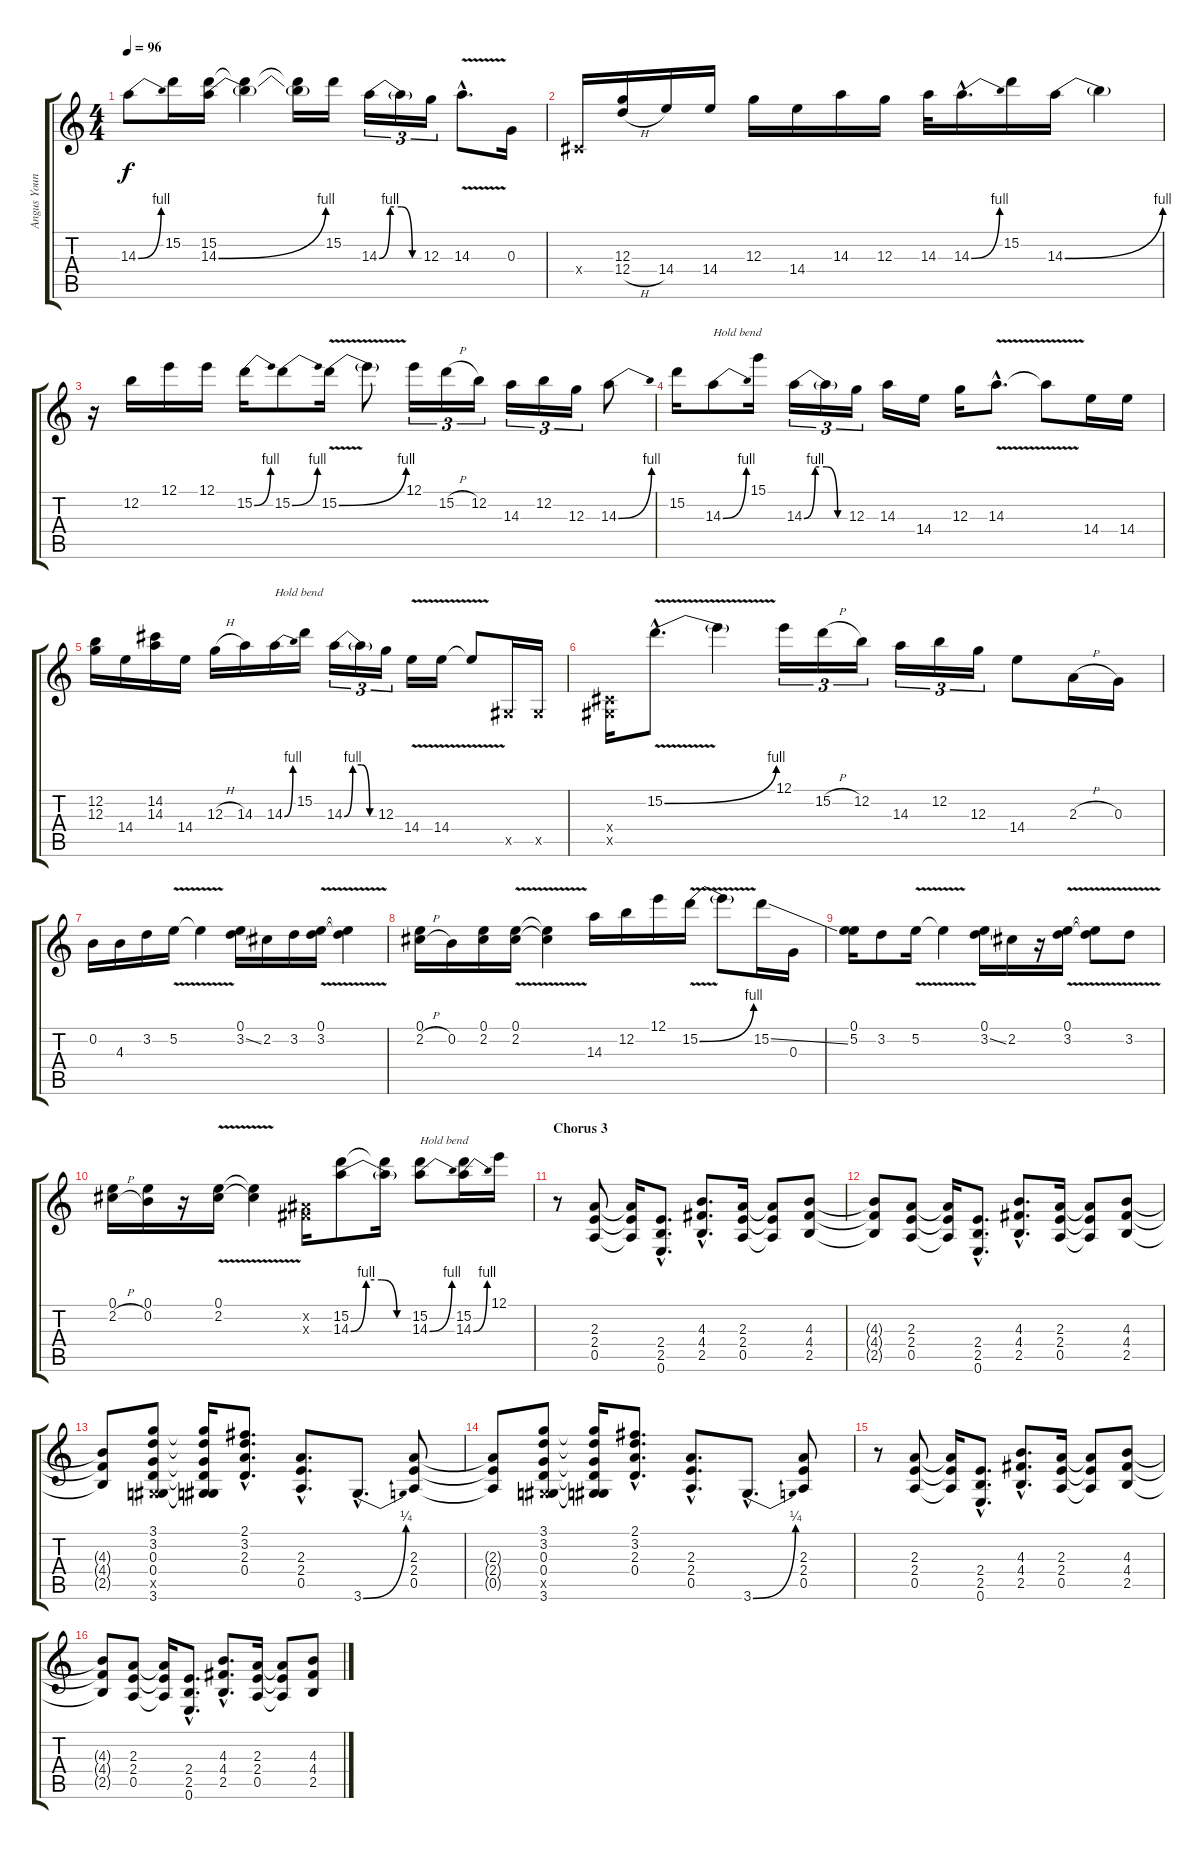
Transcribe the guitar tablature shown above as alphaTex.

\track ("Angus Young" "Angus Youn") {instrument distortionguitar}
\staff {score tabs}
\tuning (E4 B3 G3 D3 A2 E2) {hide}
\ts (4 4)
\tempo 96
\clef g2
\ks c
14.3{be (bend 0 0 60 4)}.8{dy f} 15.2.16 (15.2 14.3{be (bend 0 0 60 4)}).16 (15.2{t} 14.3{t}).4 (15.2{t} 14.3{t}).16 15.2.16 14.3{be (custom 0 0 15 4 30 4 45 0 60 0)}.16{tu (3 2)} 14.3{t}.16{tu (3 2)} 12.3.16{tu (3 2)} 14.3{v hac}.8{d} 0.3.16 |
-1.4{x}.16 (12.3 12.4{h}).16 14.4.16 14.4.16 12.3.16 14.4.16 14.3.16 12.3.16 14.3.32 14.3{be (bend 0 0 60 4) hac}.16{d} 15.2.16 14.3{be (bend 0 0 60 4)}.16 14.3{t}.4 |
r.16 12.2.16 12.1.16 12.1.16 15.2{be (bend 0 0 60 4)}.16 15.2{be (bend 0 0 60 4)}.8 15.2{be (bend 0 0 60 4) v}.16 15.2{t}.8 12.1.16{tu (3 2)} 15.2{h}.16{tu (3 2)} 12.2.16{tu (3 2)} 14.3.16{tu (3 2)} 12.2.16{tu (3 2)} 12.3.16{tu (3 2)} 14.3{be (bend 0 0 60 4)}.8 |
15.2.16 14.3{be (bend 0 0 60 4)}.8{txt "Hold bend"} 15.1.16 14.3{be (custom 0 0 15 4 30 4 45 0 60 0)}.16{tu (3 2)} 14.3{t}.16{tu (3 2)} 12.3.16{tu (3 2)} 14.3.16 14.4.16 12.3.16 14.3{v hac}.8{d} 14.3{t}.8 14.4.16 14.4.16 |
(12.2 12.3).16 14.4.16 (14.2 14.3).16 14.4.16 12.3{h}.16 14.3.16 14.3{be (bend 0 0 60 4)}.16{txt "Hold bend"} 15.2.16 14.3{be (custom 0 0 15 4 30 4 45 0 60 0)}.16{tu (3 2)} 14.3{t}.16{tu (3 2)} 12.3.16{tu (3 2)} 14.4{v}.16 14.4{v}.16 14.4{t}.8 -1.5{x}.16 -1.5{x}.16 |
(-1.4{x} -1.5{x}).16 15.2{be (bend 0 0 60 4) v hac}.8{d} 15.2{t}.4 12.1.16{tu (3 2)} 15.2{h}.16{tu (3 2)} 12.2.16{tu (3 2)} 14.3.16{tu (3 2)} 12.2.16{tu (3 2)} 12.3.16{tu (3 2)} 14.4.8 2.3{h}.16 0.3.16 |
0.2.16 4.3.16 3.2.16 5.2{v}.16 5.2{t}.4 (0.1 3.2{ss}).16 2.2.16 3.2.16 (0.1{v} 3.2{v}).16 (0.1{t} 3.2{t}).4 |
(0.1 2.2{h}).16 0.2.16 (0.1 2.2).16 (0.1{v} 2.2{v}).16 (0.1{t} 2.2{t}).4 14.3.16 12.2.16 12.1.16 15.2{be (bend 0 0 60 4) v}.16 15.2{t}.8 15.2{ss}.16 0.3.16 |
(0.1 5.2).16 3.2.8 5.2{v}.16 5.2{t}.4 (0.1 3.2{ss}).16 2.2.16 r.16 (0.1{v} 3.2{v}).16 (0.1{t} 3.2{t}).8 3.2{v}.8 |
(0.1 2.2{h}).16 (0.1 0.2).16 r.16 (0.1{v} 2.2{v}).16 (0.1{t} 2.2{t}).4 (-1.2{x} -1.3{x}).16 (15.2 14.3{be (custom 0 0 15 4 30 4 45 0 60 0)}).8 (15.2{t} 14.3{t}).16 (15.2 14.3{be (bend 0 0 60 4)}).8{txt "Hold bend"} (15.2 14.3{be (bend 0 0 60 4)}).16 12.1.16 |
\section ("" "Chorus 3")
r.8{volume 14} (2.3 2.4 0.5).8 (2.3{t} 2.4{t} 0.5{t}).16 (2.4{hac} 2.5{hac} 0.6{hac}).8{d} (4.3{hac} 4.4{hac} 2.5{hac}).8{d} (2.3 2.4 0.5).16 (2.3{t} 2.4{t} 0.5{t}).8 (4.3 4.4 2.5).8 |
(4.3{t} 4.4{t} 2.5{t}).8 (2.3 2.4 0.5).8 (2.3{t} 2.4{t} 0.5{t}).16 (2.4{hac} 2.5{hac} 0.6{hac}).8{d} (4.3{hac} 4.4{hac} 2.5{hac}).8{d} (2.3 2.4 0.5).16 (2.3{t} 2.4{t} 0.5{t}).8 (4.3 4.4 2.5).8 |
(4.3{t} 4.4{t} 2.5{t}).8 (3.1 3.2 0.3 0.4 -1.5{x} 3.6).8 (3.1{t} 3.2{t} 0.3{t} 0.4{t} -1.5{t} 3.6{t}).16 (2.1{hac} 3.2{hac} 2.3{hac} 0.4{hac}).8{d} (2.3{hac} 2.4{hac} 0.5{hac}).8{d} 3.6{be (bend 0 0 60 1) hac}.8{d} (2.3 2.4 0.5).8 |
(2.3{t} 2.4{t} 0.5{t}).8 (3.1 3.2 0.3 0.4 -1.5{x} 3.6).8 (3.1{t} 3.2{t} 0.3{t} 0.4{t} -1.5{t} 3.6{t}).16 (2.1{hac} 3.2{hac} 2.3{hac} 0.4{hac}).8{d} (2.3{hac} 2.4{hac} 0.5{hac}).8{d} 3.6{be (bend 0 0 60 1) hac}.8{d} (2.3 2.4 0.5).8 |
r.8 (2.3 2.4 0.5).8 (2.3{t} 2.4{t} 0.5{t}).16 (2.4{hac} 2.5{hac} 0.6{hac}).8{d} (4.3{hac} 4.4{hac} 2.5{hac}).8{d} (2.3 2.4 0.5).16 (2.3{t} 2.4{t} 0.5{t}).8 (4.3 4.4 2.5).8 |
(4.3{t} 4.4{t} 2.5{t}).8 (2.3 2.4 0.5).8 (2.3{t} 2.4{t} 0.5{t}).16 (2.4{hac} 2.5{hac} 0.6{hac}).8{d} (4.3{hac} 4.4{hac} 2.5{hac}).8{d} (2.3 2.4 0.5).16 (2.3{t} 2.4{t} 0.5{t}).8 (4.3 4.4 2.5).8
